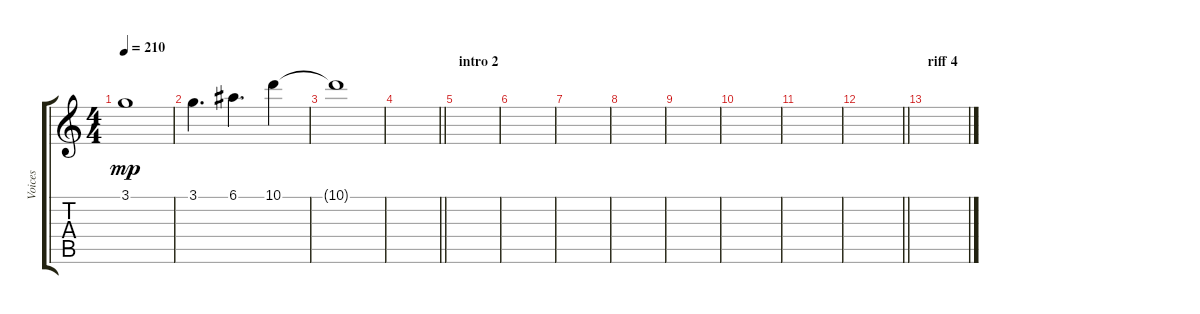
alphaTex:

\track ("Voices " "Voices ") {instrument overdrivenguitar}
\staff {score tabs}
\tuning (E4 B3 G3 D3 A2 E2) {hide}
\ts (4 4)
\tempo 210
\clef g2
\ks c
3.1.1{dy mp} |
3.1.4{d} 6.1.4{d} 10.1.4 |
10.1{t}.1 |
\barLineRight lightlight
|
\section ("" "intro 2")
|
|
|
|
|
|
|
\barLineRight lightlight
|
\section ("" "riff 4")
